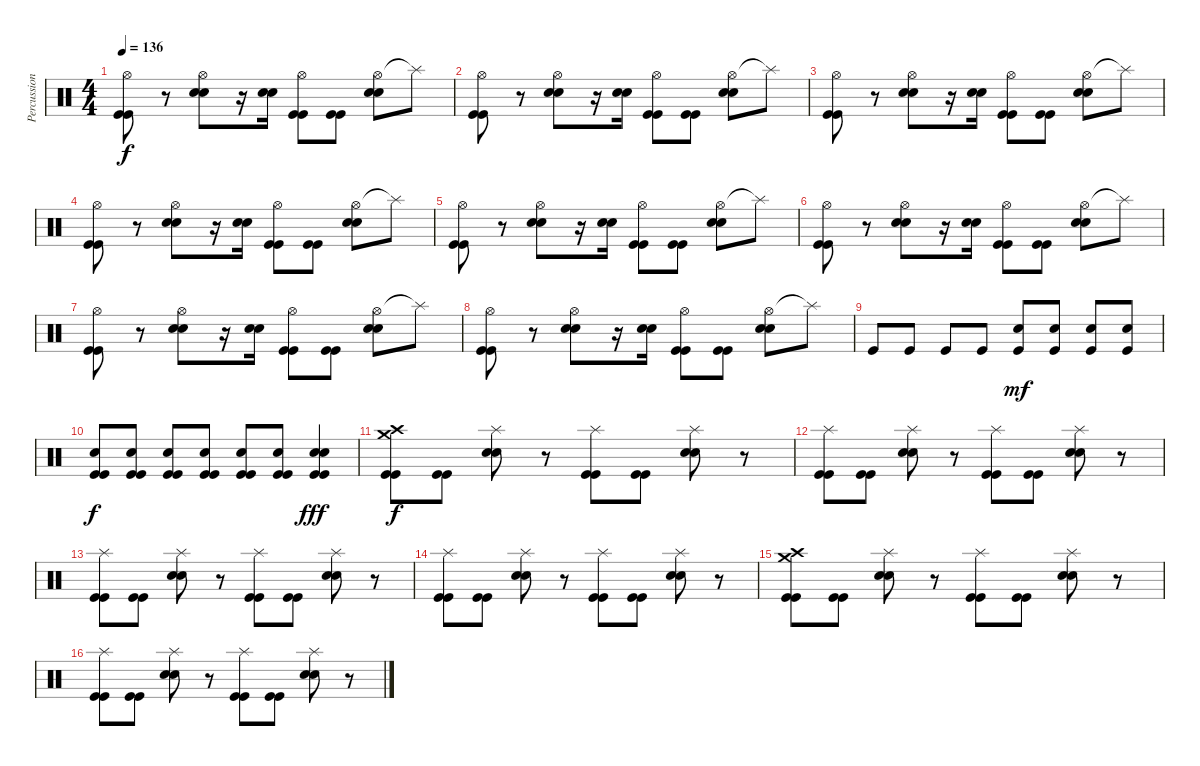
\track ("Percussions" "Percussion") {instrument percussion}
\staff {score}
\articulation defaults
\ts (4 4)
\tempo 136
\clef neutral
\ks c
("Hi-Hat (open)" "Kick (hit)" "Kick (hit)").8{dy f} r.8 ("Hi-Hat (open)" "Snare (hit) 2" "Snare (hit) 2").8 r.16 ("Snare (hit) 2" "Snare (hit) 2").16 ("Hi-Hat (open)" "Kick (hit)" "Kick (hit)").8 ("Kick (hit)" "Kick (hit)").8 ("Hi-Hat (open)" "Snare (hit) 2" "Snare (hit) 2").8 "Splash (hit)"{t}.8 |
("Hi-Hat (open)" "Kick (hit)" "Kick (hit)").8 r.8 ("Hi-Hat (open)" "Snare (hit) 2" "Snare (hit) 2").8 r.16 ("Snare (hit) 2" "Snare (hit) 2").16 ("Hi-Hat (open)" "Kick (hit)" "Kick (hit)").8 ("Kick (hit)" "Kick (hit)").8 ("Hi-Hat (open)" "Snare (hit) 2" "Snare (hit) 2").8 "Splash (hit)"{t}.8 |
("Hi-Hat (open)" "Kick (hit)" "Kick (hit)").8 r.8 ("Hi-Hat (open)" "Snare (hit) 2" "Snare (hit) 2").8 r.16 ("Snare (hit) 2" "Snare (hit) 2").16 ("Hi-Hat (open)" "Kick (hit)" "Kick (hit)").8 ("Kick (hit)" "Kick (hit)").8 ("Hi-Hat (open)" "Snare (hit) 2" "Snare (hit) 2").8 "Splash (hit)"{t}.8 |
("Hi-Hat (open)" "Kick (hit)" "Kick (hit)").8 r.8 ("Hi-Hat (open)" "Snare (hit) 2" "Snare (hit) 2").8 r.16 ("Snare (hit) 2" "Snare (hit) 2").16 ("Hi-Hat (open)" "Kick (hit)" "Kick (hit)").8 ("Kick (hit)" "Kick (hit)").8 ("Hi-Hat (open)" "Snare (hit) 2" "Snare (hit) 2").8 "Splash (hit)"{t}.8 |
("Hi-Hat (open)" "Kick (hit)" "Kick (hit)").8 r.8 ("Hi-Hat (open)" "Snare (hit) 2" "Snare (hit) 2").8 r.16 ("Snare (hit) 2" "Snare (hit) 2").16 ("Hi-Hat (open)" "Kick (hit)" "Kick (hit)").8 ("Kick (hit)" "Kick (hit)").8 ("Hi-Hat (open)" "Snare (hit) 2" "Snare (hit) 2").8 "Splash (hit)"{t}.8 |
("Hi-Hat (open)" "Kick (hit)" "Kick (hit)").8 r.8 ("Hi-Hat (open)" "Snare (hit) 2" "Snare (hit) 2").8 r.16 ("Snare (hit) 2" "Snare (hit) 2").16 ("Hi-Hat (open)" "Kick (hit)" "Kick (hit)").8 ("Kick (hit)" "Kick (hit)").8 ("Hi-Hat (open)" "Snare (hit) 2" "Snare (hit) 2").8 "Splash (hit)"{t}.8 |
("Hi-Hat (open)" "Kick (hit)" "Kick (hit)").8 r.8 ("Hi-Hat (open)" "Snare (hit) 2" "Snare (hit) 2").8 r.16 ("Snare (hit) 2" "Snare (hit) 2").16 ("Hi-Hat (open)" "Kick (hit)" "Kick (hit)").8 ("Kick (hit)" "Kick (hit)").8 ("Hi-Hat (open)" "Snare (hit) 2" "Snare (hit) 2").8 "Splash (hit)"{t}.8 |
("Hi-Hat (open)" "Kick (hit)" "Kick (hit)").8 r.8 ("Hi-Hat (open)" "Snare (hit) 2" "Snare (hit) 2").8 r.16 ("Snare (hit) 2" "Snare (hit) 2").16 ("Hi-Hat (open)" "Kick (hit)" "Kick (hit)").8 ("Kick (hit)" "Kick (hit)").8 ("Hi-Hat (open)" "Snare (hit) 2" "Snare (hit) 2").8 "Splash (hit)"{t}.8 |
"Kick (hit)".8 "Kick (hit)".8 "Kick (hit)".8 "Kick (hit)".8 ("Snare (hit) 2" "Kick (hit)").8{dy mf} ("Snare (hit) 2" "Kick (hit)").8 ("Snare (hit) 2" "Kick (hit)").8 ("Snare (hit) 2" "Kick (hit)").8 |
("Snare (hit) 2" "Kick (hit)" "Kick (hit)").8{dy f} ("Snare (hit) 2" "Kick (hit)" "Kick (hit)").8 ("Snare (hit) 2" "Kick (hit)" "Kick (hit)").8 ("Snare (hit) 2" "Kick (hit)" "Kick (hit)").8 ("Snare (hit) 2" "Kick (hit)" "Kick (hit)").8 ("Snare (hit) 2" "Kick (hit)" "Kick (hit)").8 ("Snare (hit) 2" "Snare (hit) 2" "Kick (hit)" "Kick (hit)").4{dy fff} |
("Crash medium (hit)" "Crash high (hit)" "Kick (hit)" "Kick (hit)").8{dy f} ("Kick (hit)" "Kick (hit)").8 ("Splash (hit)" "Snare (hit) 2" "Snare (hit) 2").8 r.8 ("Splash (hit)" "Kick (hit)" "Kick (hit)").8 ("Kick (hit)" "Kick (hit)").8 ("Splash (hit)" "Snare (hit) 2" "Snare (hit) 2").8 r.8 |
("Splash (hit)" "Kick (hit)" "Kick (hit)").8 ("Kick (hit)" "Kick (hit)").8 ("Splash (hit)" "Snare (hit) 2" "Snare (hit) 2").8 r.8 ("Splash (hit)" "Kick (hit)" "Kick (hit)").8 ("Kick (hit)" "Kick (hit)").8 ("Splash (hit)" "Snare (hit) 2" "Snare (hit) 2").8 r.8 |
("Splash (hit)" "Kick (hit)" "Kick (hit)").8 ("Kick (hit)" "Kick (hit)").8 ("Splash (hit)" "Snare (hit) 2" "Snare (hit) 2").8 r.8 ("Splash (hit)" "Kick (hit)" "Kick (hit)").8 ("Kick (hit)" "Kick (hit)").8 ("Splash (hit)" "Snare (hit) 2" "Snare (hit) 2").8 r.8 |
("Splash (hit)" "Kick (hit)" "Kick (hit)").8 ("Kick (hit)" "Kick (hit)").8 ("Splash (hit)" "Snare (hit) 2" "Snare (hit) 2").8 r.8 ("Splash (hit)" "Kick (hit)" "Kick (hit)").8 ("Kick (hit)" "Kick (hit)").8 ("Splash (hit)" "Snare (hit) 2" "Snare (hit) 2").8 r.8 |
("Crash medium (hit)" "Crash high (hit)" "Kick (hit)" "Kick (hit)").8 ("Kick (hit)" "Kick (hit)").8 ("Splash (hit)" "Snare (hit) 2" "Snare (hit) 2").8 r.8 ("Splash (hit)" "Kick (hit)" "Kick (hit)").8 ("Kick (hit)" "Kick (hit)").8 ("Splash (hit)" "Snare (hit) 2" "Snare (hit) 2").8 r.8 |
("Splash (hit)" "Kick (hit)" "Kick (hit)").8 ("Kick (hit)" "Kick (hit)").8 ("Splash (hit)" "Snare (hit) 2" "Snare (hit) 2").8 r.8 ("Splash (hit)" "Kick (hit)" "Kick (hit)").8 ("Kick (hit)" "Kick (hit)").8 ("Splash (hit)" "Snare (hit) 2" "Snare (hit) 2").8 r.8
